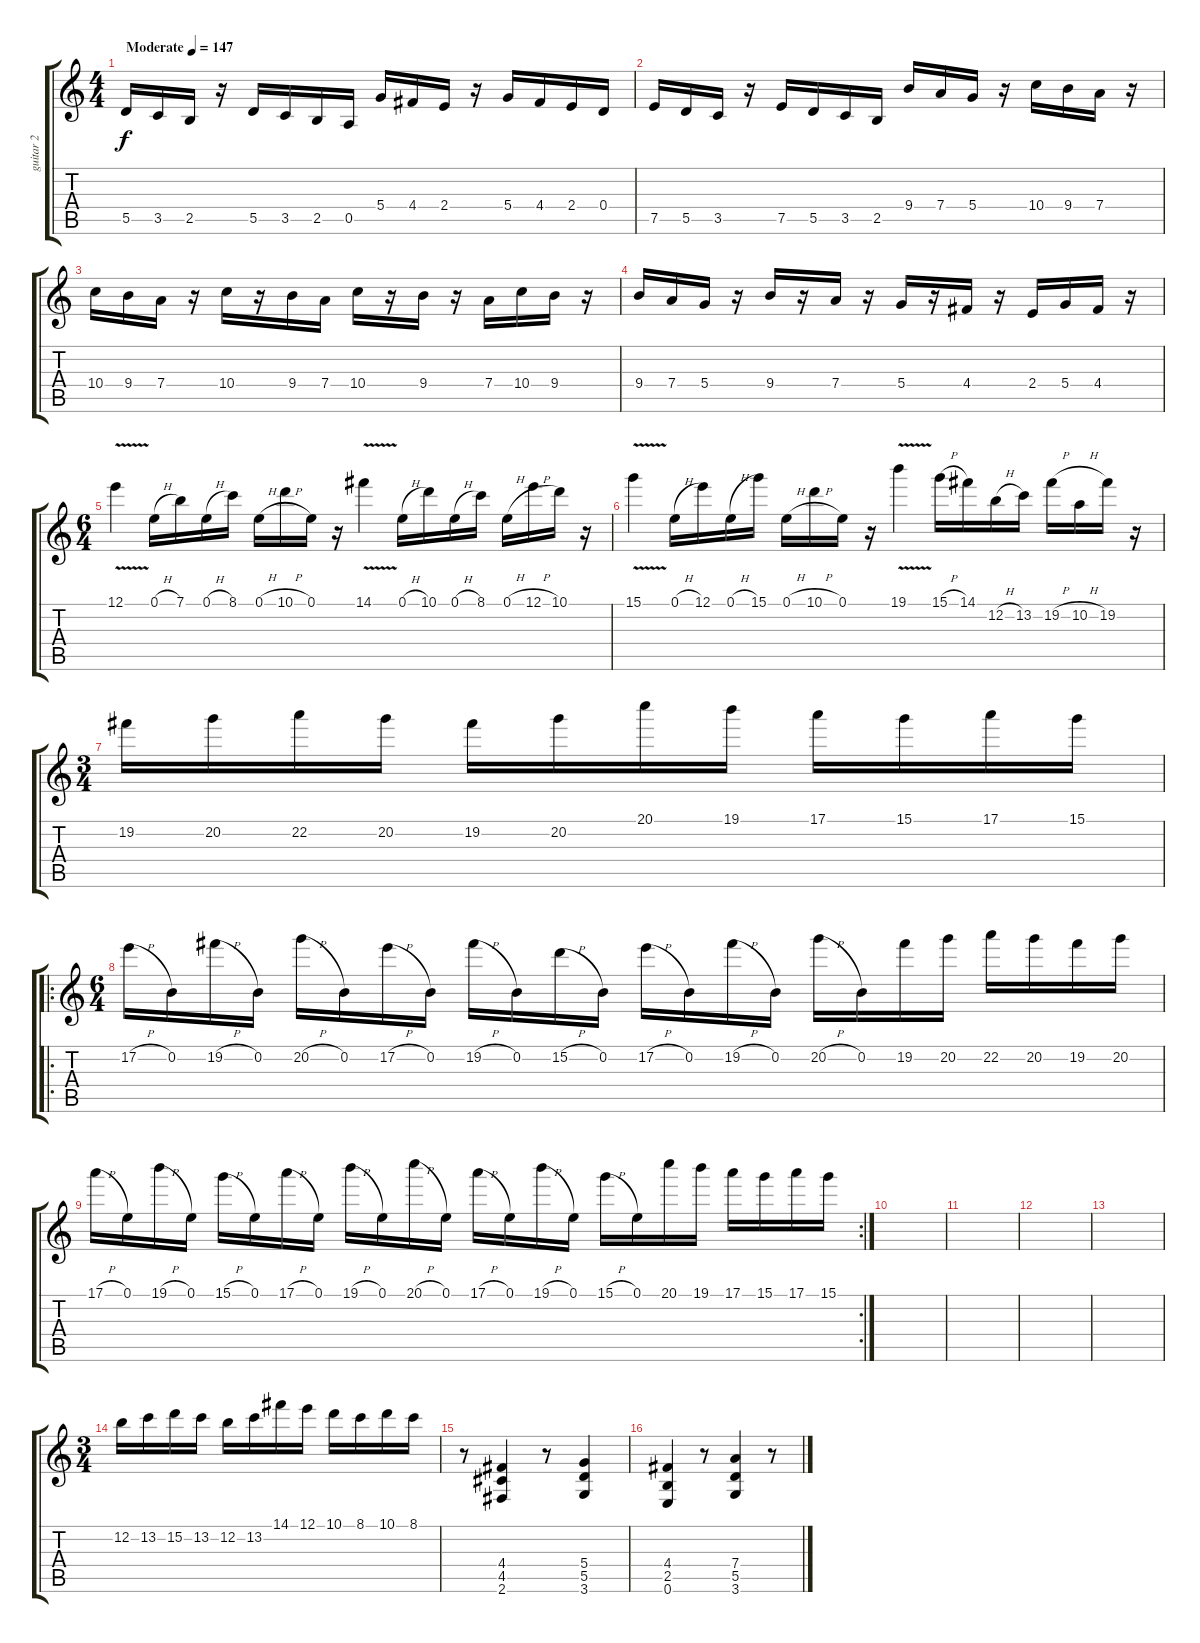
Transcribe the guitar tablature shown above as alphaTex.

\track ("guitar 2" "guitar 2") {instrument distortionguitar}
\staff {score tabs}
\tuning (E4 B3 G3 D3 A2 E2) {hide}
\ts (4 4)
\tempo (147 "Moderate")
\clef g2
\ks c
5.5.16{dy f instrument distortionguitar} 3.5.16 2.5.16 r.16 5.5.16 3.5.16 2.5.16 0.5.16 5.4.16 4.4.16 2.4.16 r.16 5.4.16 4.4.16 2.4.16 0.4.16 |
7.5.16 5.5.16 3.5.16 r.16 7.5.16 5.5.16 3.5.16 2.5.16 9.4.16 7.4.16 5.4.16 r.16 10.4.16 9.4.16 7.4.16 r.16 |
10.4.16 9.4.16 7.4.16 r.16 10.4.16 r.16 9.4.16 7.4.16 10.4.16 r.16 9.4.16 r.16 7.4.16 10.4.16 9.4.16 r.16 |
9.4.16 7.4.16 5.4.16 r.16 9.4.16 r.16 7.4.16 r.16 5.4.16 r.16 4.4.16 r.16 2.4.16 5.4.16 4.4.16 r.16 |
\ts (6 4)
12.1{v}.4 0.1{h}.16 7.1.16 0.1{h}.16 8.1.16 0.1{h}.16 10.1{h}.16 0.1.16 r.16 14.1{v}.4 0.1{h}.16 10.1.16 0.1{h}.16 8.1.16 0.1{h}.16 12.1{h}.16 10.1.16 r.16 |
15.1{v}.4 0.1{h}.16 12.1.16 0.1{h}.16 15.1.16 0.1{h}.16 10.1{h}.16 0.1.16 r.16 19.1{v}.4 15.1{h}.16 14.1.16 12.2{h}.16 13.2.16 19.2{h}.16 10.2{h}.16 19.2.16 r.16 |
\ts (3 4)
19.2.16 20.2.16 22.2.16 20.2.16 19.2.16 20.2.16 20.1.16 19.1.16 17.1.16 15.1.16 17.1.16 15.1.16 |
\ro
\ts (6 4)
17.2{h}.16 0.2.16 19.2{h}.16 0.2.16 20.2{h}.16 0.2.16 17.2{h}.16 0.2.16 19.2{h}.16 0.2.16 15.2{h}.16 0.2.16 17.2{h}.16 0.2.16 19.2{h}.16 0.2.16 20.2{h}.16 0.2.16 19.2.16 20.2.16 22.2.16 20.2.16 19.2.16 20.2.16 |
\rc 2
17.1{h}.16 0.1.16 19.1{h}.16 0.1.16 15.1{h}.16 0.1.16 17.1{h}.16 0.1.16 19.1{h}.16 0.1.16 20.1{h}.16 0.1.16 17.1{h}.16 0.1.16 19.1{h}.16 0.1.16 15.1{h}.16 0.1.16 20.1.16 19.1.16 17.1.16 15.1.16 17.1.16 15.1.16 |
|
|
|
|
\ts (3 4)
12.2.16{balance 0} 13.2.16 15.2.16 13.2.16 12.2.16 13.2.16 14.1.16 12.1.16 10.1.16 8.1.16 10.1.16 8.1.16 |
r.8 (4.4 4.5 2.6).4 r.8 (5.4 5.5 3.6).4 |
(4.4 2.5 0.6).4 r.8 (7.4 5.5 3.6).4 r.8
